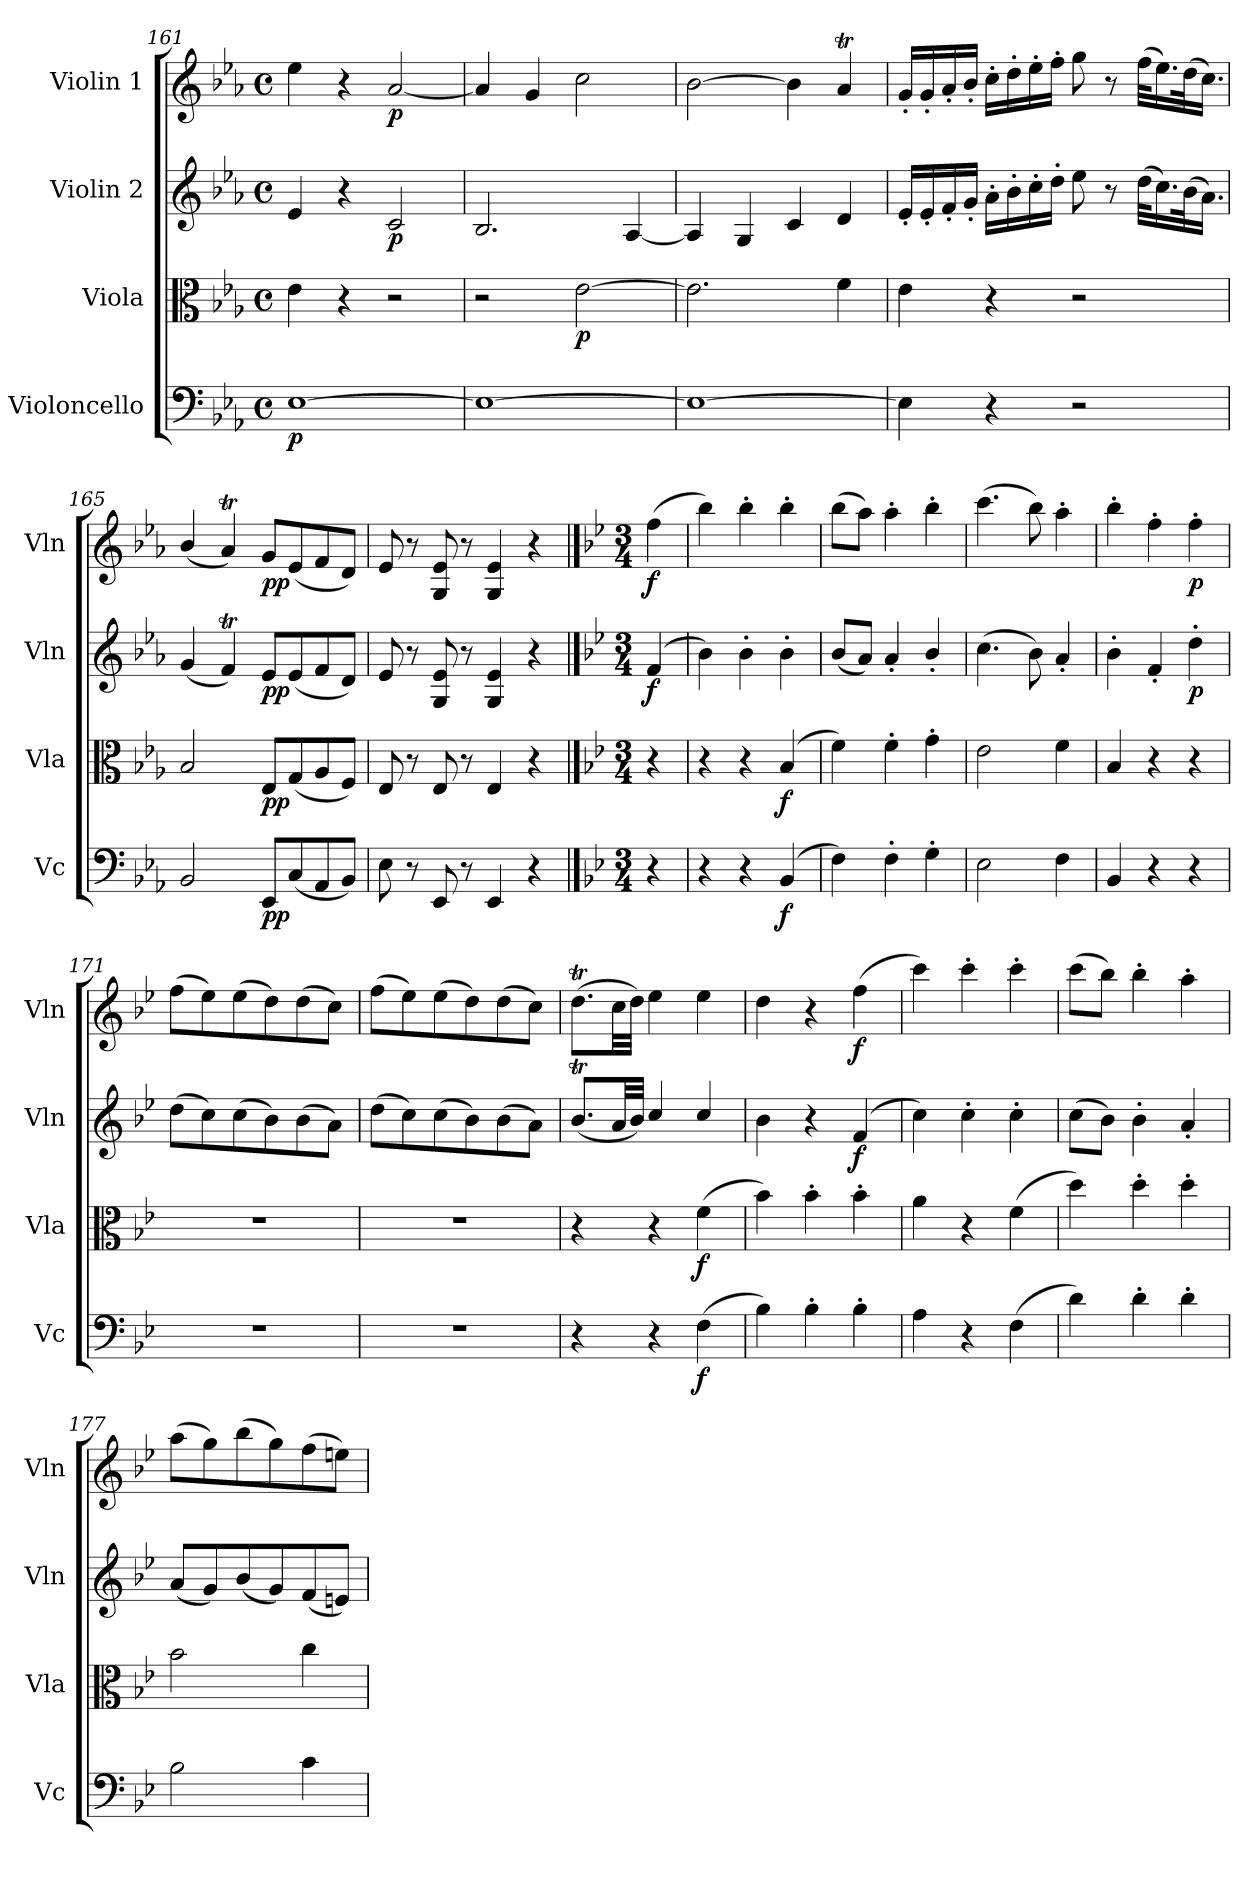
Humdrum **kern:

**kern	**dynam	**kern	**dynam	**kern	**dynam	**kern	**dynam
*part4	*part4	*part3	*part3	*part2	*part2	*part1	*part1
*staff4	*staff4	*staff3	*staff3	*staff2	*staff2	*staff1	*staff1
*I"Violoncello	*	*I"Viola	*	*I"Violin 2	*	*I"Violin 1	*
*I'Vc	*	*I'Vla	*	*I'Vln	*	*I'Vln	*
*clefF4	*	*clefC3	*	*clefG2	*	*clefG2	*
*k[b-e-a-]	*	*k[b-e-a-]	*	*k[b-e-a-]	*	*k[b-e-a-]	*
*M4/4	*	*M4/4	*	*M4/4	*	*M4/4	*
*met(c)	*	*met(c)	*	*met(c)	*	*met(c)	*
=161	=161	=161	=161	=161	=161	=161	=161
!	!LO:DY:b	!	!	!	!	!	!
[1E-	p	4e-\	.	4e-/	.	4ee-\	.
.	.	4r	.	4r	.	4r	.
!	!	!	!	!	!LO:DY:b	!	!LO:DY:b
.	.	2r	.	2c/	p	[2a-/	p
!!LO:LB:g=z
=162	=162	=162	=162	=162	=162	=162	=162
1E-_	.	2r	.	2.B-/	.	4a-/]	.
.	.	.	.	.	.	4g/	.
!	!	!	!LO:DY:b	!	!	!	!
.	.	[2e-\	p	.	.	2cc\	.
.	.	.	.	[4A-/	.	.	.
=163	=163	=163	=163	=163	=163	=163	=163
1E-_	.	2.e-\]	.	4A-/]	.	[2b-\	.
.	.	.	.	4G/	.	.	.
.	.	.	.	4c/	.	4b-\]	.
.	.	4f\	.	4d/	.	4a-T/	.
=164	=164	=164	=164	=164	=164	=164	=164
4E-\]	.	4e-\	.	16e-'/LL	.	16g'/LL	.
.	.	.	.	16e-'/	.	16g'/	.
.	.	.	.	16f'/	.	16a-'/	.
.	.	.	.	16g'/JJ	.	16b-'/JJ	.
4r	.	4r	.	16a-'\LL	.	16cc'\LL	.
.	.	.	.	16b-'\	.	16dd'\	.
.	.	.	.	16cc'\	.	16ee-'\	.
.	.	.	.	16dd'\JJ	.	16ff'\JJ	.
2r	.	2r	.	8ee-\	.	8gg\	.
.	.	.	.	8r	.	8r	.
.	.	.	.	(>32dd\KLL	.	(>32ff\KLL	.
.	.	.	.	16.cc\)	.	16.ee-\)	.
.	.	.	.	(>32b-\K	.	(>32dd\K	.
.	.	.	.	16.a-\JJ)	.	16.cc\JJ)	.
=165	=165	=165	=165	=165	=165	=165	=165
2BB-/	.	2B-/	.	(<4g/	.	(<4b-/	.
.	.	.	.	4fT/)	.	4a-T/)	.
!	!LO:DY:b	!	!LO:DY:b	!	!LO:DY:b	!	!LO:DY:b
8EE-/L	pp	8E-/L	pp	8e-/L	pp	8g/L	pp
(<8C/	.	(<8G/	.	(<8e-/	.	(<8e-/	.
8AA-/	.	8A-/	.	8f/	.	8f/	.
8BB-/J)	.	8F/J)	.	8d/J)	.	8d/J)	.
=166	=166	=166	=166	=166	=166	=166	=166
8E-\	.	8E-/	.	8e-/	.	8e-/	.
8r	.	8r	.	8r	.	8r	.
8EE-/	.	8E-/	.	8G/ 8e-/	.	8G/ 8e-/	.
8r	.	8r	.	8r	.	8r	.
4EE-/	.	4E-/	.	4G/ 4e-/	.	4G/ 4e-/	.
4r	.	4r	.	4r	.	4r	.
!!LO:PB:g=z
==166X2	==166X2	==166X2	==166X2	==166X2	==166X2	==166X2	==166X2
*k[b-e-]	*	*k[b-e-]	*	*k[b-e-]	*	*k[b-e-]	*
*M3/4	*	*M3/4	*	*M3/4	*	*M3/4	*
*	*	*	*	*	*	*MM120	*
!	!	!	!	!	!LO:DY:b	!	!LO:DY:b
4r	.	4r	.	(<4f/	f	(>4ff\	f
=167	=167	=167	=167	=167	=167	=167	=167
4r	.	4r	.	4b-\)	.	4bb-\)	.
4r	.	4r	.	4b-'\	.	4bb-'\	.
!	!LO:DY:b	!	!LO:DY:b	!	!	!	!
(>4BB-/	f	(>4B-/	f	4b-'\	.	4bb-'\	.
=168	=168	=168	=168	=168	=168	=168	=168
4F\)	.	4f\)	.	(<8b-/L	.	(>8bb-\L	.
.	.	.	.	8a/J)	.	8aa\J)	.
4F'\	.	4f'\	.	4a'/	.	4aa'\	.
4G'\	.	4g'\	.	4b-'/	.	4bb-'\	.
=169	=169	=169	=169	=169	=169	=169	=169
2E-\	.	2e-\	.	(>4.cc\	.	(>4.ccc\	.
.	.	.	.	8b-\)	.	8bb-\)	.
4F\	.	4f\	.	4a'/	.	4aa'\	.
=170	=170	=170	=170	=170	=170	=170	=170
4BB-/	.	4B-/	.	4b-'\	.	4bb-'\	.
4r	.	4r	.	4f'/	.	4ff'\	.
!	!	!	!	!	!LO:DY:b	!	!LO:DY:b
4r	.	4r	.	4dd'\	p	4ff'\	p
!!LO:LB:g=z
=171	=171	=171	=171	=171	=171	=171	=171
2.r	.	2.r	.	(>8dd\L	.	(>8ff\L	.
.	.	.	.	8cc\)	.	8ee-\)	.
.	.	.	.	(>8cc\	.	(>8ee-\	.
.	.	.	.	8b-\)	.	8dd\)	.
.	.	.	.	(>8b-\	.	(>8dd\	.
.	.	.	.	8a\J)	.	8cc\J)	.
=172	=172	=172	=172	=172	=172	=172	=172
2.r	.	2.r	.	(>8dd\L	.	(>8ff\L	.
.	.	.	.	8cc\)	.	8ee-\)	.
.	.	.	.	(>8cc\	.	(>8ee-\	.
.	.	.	.	8b-\)	.	8dd\)	.
.	.	.	.	(>8b-\	.	(>8dd\	.
.	.	.	.	8a\J)	.	8cc\J)	.
=173	=173	=173	=173	=173	=173	=173	=173
4r	.	4r	.	(<8.b-T/L	.	(>8.ddt\L	.
.	.	.	.	32a/LL	.	32cc\LL	.
.	.	.	.	32b-/JJJ)	.	32dd\JJJ)	.
4r	.	4r	.	4cc/	.	4ee-\	.
!	!LO:DY:b	!	!LO:DY:b	!	!	!	!
(>4F\	f	(>4f\	f	4cc/	.	4ee-\	.
=174	=174	=174	=174	=174	=174	=174	=174
4B-\)	.	4b-\)	.	4b-\	.	4dd\	.
4B-'\	.	4b-'\	.	4r	.	4r	.
!	!	!	!	!	!LO:DY:b	!	!LO:DY:b
4B-'\	.	4b-'\	.	(<4f/	f	(>4ff\	f
=175	=175	=175	=175	=175	=175	=175	=175
4A\	.	4a\	.	4cc\)	.	4ccc\)	.
4r	.	4r	.	4cc'\	.	4ccc'\	.
(>4F\	.	(>4f\	.	4cc'\	.	4ccc'\	.
=176	=176	=176	=176	=176	=176	=176	=176
4d\)	.	4dd\)	.	(>8cc\L	.	(>8ccc\L	.
.	.	.	.	8b-\J)	.	8bb-\J)	.
4d'\	.	4dd'\	.	4b-'\	.	4bb-'\	.
4d'\	.	4dd'\	.	4a'/	.	4aa'\	.
!!LO:LB:g=z
=177	=177	=177	=177	=177	=177	=177	=177
2B-\	.	2b-\	.	(<8a/L	.	(>8aa\L	.
.	.	.	.	8g/)	.	8gg\)	.
.	.	.	.	(<8b-/	.	(>8bb-\	.
.	.	.	.	8g/)	.	8gg\)	.
4c\	.	4cc\	.	(<8f/	.	(>8ff\	.
.	.	.	.	8en/J)	.	8een\J)	.
=	=	=	=	=	=	=	=
*-	*-	*-	*-	*-	*-	*-	*-
